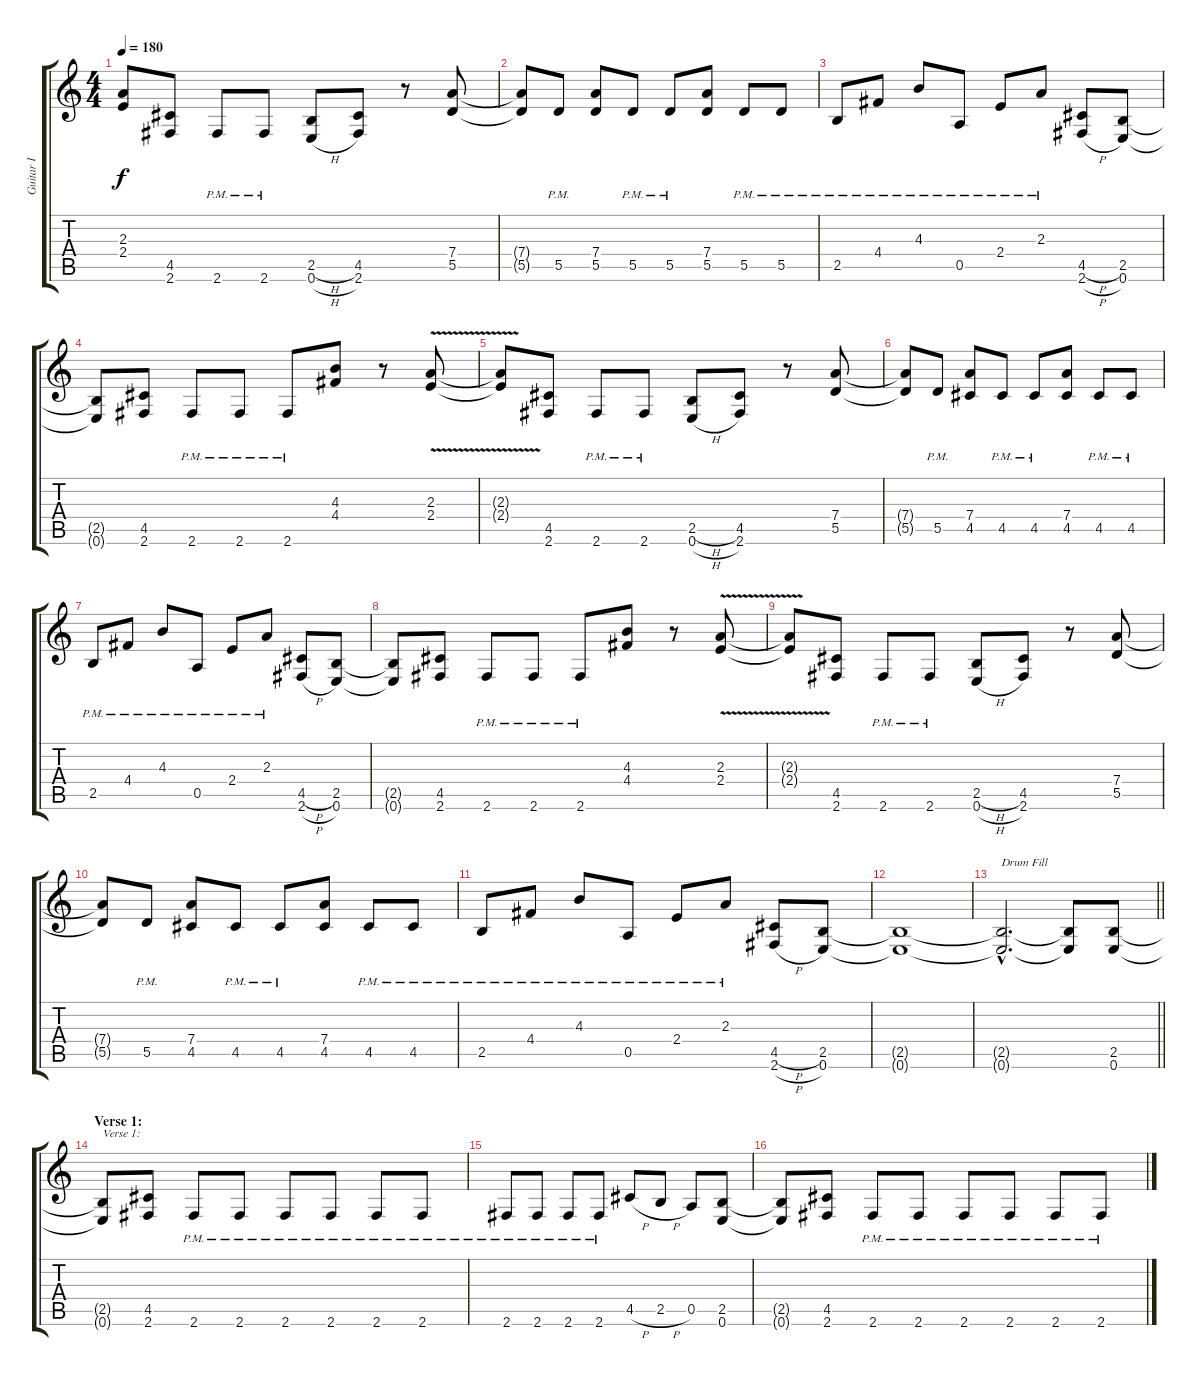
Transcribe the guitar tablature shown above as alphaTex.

\track ("Guitar I" "Guitar I") {instrument distortionguitar}
\staff {score tabs}
\tuning (E4 B3 G3 D3 A2 E2) {hide}
\ts (4 4)
\tempo 180
\clef g2
\ks c
(2.3{t} 2.4{t}).8{dy f} (4.5 2.6).8 2.6{pm}.8 2.6{pm}.8 (2.5{h} 0.6{h}).8 (4.5 2.6).8 r.8 (7.4 5.5).8 |
(7.4{t} 5.5{t}).8 5.5{pm}.8 (7.4 5.5).8 5.5{pm}.8 5.5{pm}.8 (7.4 5.5).8 5.5{pm}.8 5.5{pm}.8 |
2.5{pm}.8 4.4{pm}.8 4.3{pm}.8 0.5{pm}.8 2.4{pm}.8 2.3{pm}.8 (4.5{h} 2.6{h}).8 (2.5 0.6).8 |
(2.5{t} 0.6{t}).8 (4.5 2.6).8 2.6{pm}.8 2.6{pm}.8 2.6{pm}.8 (4.3 4.4).8 r.8 (2.3{v} 2.4).8 |
(2.3{t} 2.4{t}).8 (4.5 2.6).8 2.6{pm}.8 2.6{pm}.8 (2.5{h} 0.6{h}).8 (4.5 2.6).8 r.8 (7.4 5.5).8 |
(7.4{t} 5.5{t}).8 5.5{pm}.8 (7.4 4.5).8 4.5{pm}.8 4.5{pm}.8 (7.4 4.5).8 4.5{pm}.8 4.5{pm}.8 |
2.5{pm}.8 4.4{pm}.8 4.3{pm}.8 0.5{pm}.8 2.4{pm}.8 2.3{pm}.8 (4.5{h} 2.6{h}).8 (2.5 0.6).8 |
(2.5{t} 0.6{t}).8 (4.5 2.6).8 2.6{pm}.8 2.6{pm}.8 2.6{pm}.8 (4.3 4.4).8 r.8 (2.3{v} 2.4).8 |
(2.3{t} 2.4{t}).8 (4.5 2.6).8 2.6{pm}.8 2.6{pm}.8 (2.5{h} 0.6{h}).8 (4.5 2.6).8 r.8 (7.4 5.5).8 |
(7.4{t} 5.5{t}).8 5.5{pm}.8 (7.4 4.5).8 4.5{pm}.8 4.5{pm}.8 (7.4 4.5).8 4.5{pm}.8 4.5{pm}.8 |
2.5{pm}.8 4.4{pm}.8 4.3{pm}.8 0.5{pm}.8 2.4{pm}.8 2.3{pm}.8 (4.5{h} 2.6{h}).8 (2.5 0.6).8 |
(2.5{t} 0.6{t}).1 |
\barLineRight lightlight
(2.5{hac t} 0.6{hac t}).2{d txt "Drum Fill"} (2.5{t} 0.6{t}).8 (2.5 0.6).8 |
\section ("" "Verse 1:")
(2.5{t} 0.6{t}).8{txt "Verse 1:"} (4.5 2.6).8 2.6{pm}.8 2.6{pm}.8 2.6{pm}.8 2.6{pm}.8 2.6{pm}.8 2.6{pm}.8 |
2.6{pm}.8 2.6{pm}.8 2.6{pm}.8 2.6{pm}.8 4.5{h}.8 2.5{h}.8 0.5.8 (2.5 0.6).8 |
(2.5{t} 0.6{t}).8 (4.5 2.6).8 2.6{pm}.8 2.6{pm}.8 2.6{pm}.8 2.6{pm}.8 2.6{pm}.8 2.6{pm}.8
